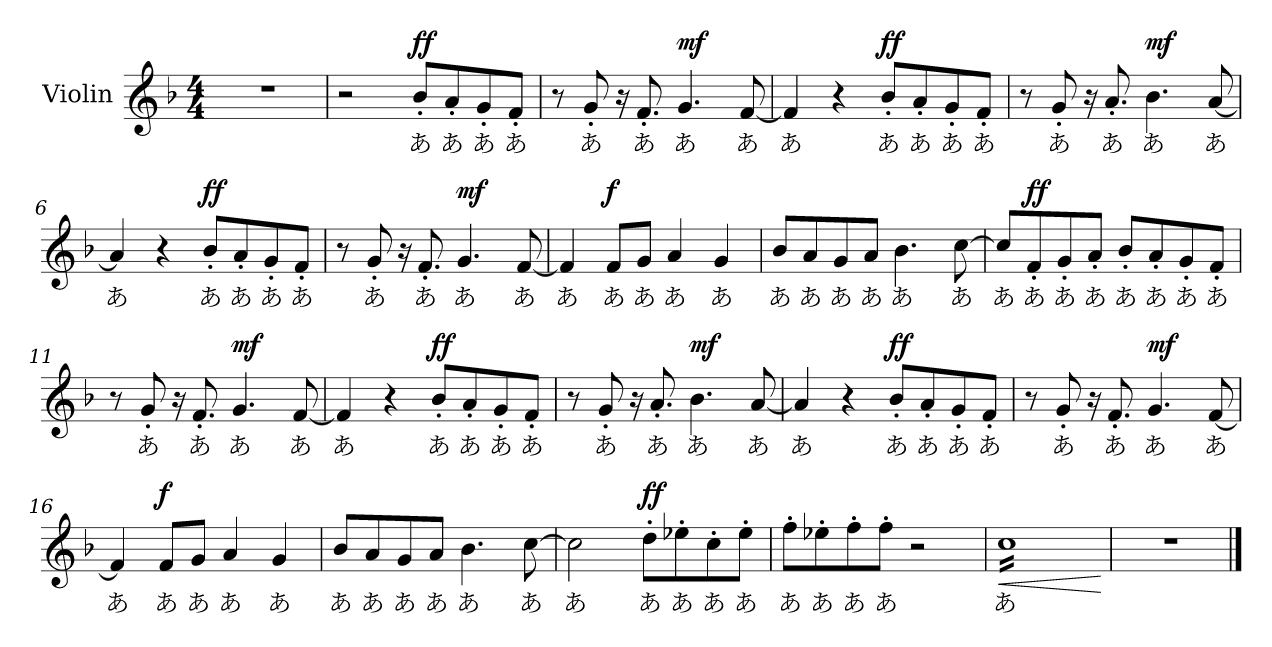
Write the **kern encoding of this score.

**kern	**text	**dynam
*part1	*part1	*part1
*staff1	*staff1	*staff1
*I"Violin	*	*
*I'Vln.	*	*
*clefG2	*	*
*k[b-]	*	*
*M4/4	*	*
*MM165	*	*
=1	=1	=1
1r	.	.
=2	=2	=2
2r	.	.
!	!LO:LY:b	!LO:DY:b
8b-'/L	あ	ff
!	!LO:LY:b	!
8a'/	あ	.
!	!LO:LY:b	!
8g'/	あ	.
!	!LO:LY:b	!
8f'/J	あ	.
=3	=3	=3
8r	.	.
!	!LO:LY:b	!
8g'/	あ	.
16r	.	.
!	!LO:LY:b	!
8.f'/	あ	.
!	!LO:LY:b	!LO:DY:b
4.g/	あ	mf
!	!LO:LY:b	!
[8f/	あ	.
=4	=4	=4
!	!LO:LY:b	!
4f/]	あ	.
4r	.	.
!	!LO:LY:b	!LO:DY:b
8b-'/L	あ	ff
!	!LO:LY:b	!
8a'/	あ	.
!	!LO:LY:b	!
8g'/	あ	.
!	!LO:LY:b	!
8f'/J	あ	.
=5	=5	=5
8r	.	.
!	!LO:LY:b	!
8g'/	あ	.
16r	.	.
!	!LO:LY:b	!
8.a'/	あ	.
!	!LO:LY:b	!LO:DY:b
4.b-\	あ	mf
!	!LO:LY:b	!
[8a/	あ	.
!!LO:LB:g=z
=6	=6	=6
!	!LO:LY:b	!
4a/]	あ	.
4r	.	.
!	!LO:LY:b	!LO:DY:b
8b-'/L	あ	ff
!	!LO:LY:b	!
8a'/	あ	.
!	!LO:LY:b	!
8g'/	あ	.
!	!LO:LY:b	!
8f'/J	あ	.
=7	=7	=7
8r	.	.
!	!LO:LY:b	!
8g'/	あ	.
16r	.	.
!	!LO:LY:b	!
8.f'/	あ	.
!	!LO:LY:b	!LO:DY:b
4.g/	あ	mf
!	!LO:LY:b	!
[8f/	あ	.
=8	=8	=8
!	!LO:LY:b	!
4f/]	あ	.
!	!LO:LY:b	!LO:DY:b
8f/L	あ	f
!	!LO:LY:b	!
8g/J	あ	.
!	!LO:LY:b	!
4a/	あ	.
!	!LO:LY:b	!
4g/	あ	.
=9	=9	=9
!	!LO:LY:b	!
8b-/L	あ	.
!	!LO:LY:b	!
8a/	あ	.
!	!LO:LY:b	!
8g/	あ	.
!	!LO:LY:b	!
8a/J	あ	.
!	!LO:LY:b	!
4.b-\	あ	.
!	!LO:LY:b	!
[8cc\	あ	.
!!LO:LB:g=z
=10	=10	=10
!	!LO:LY:b	!
8cc/L]	あ	.
!	!LO:LY:b	!LO:DY:b
8f'/	あ	ff
!	!LO:LY:b	!
8g'/	あ	.
!	!LO:LY:b	!
8a'/J	あ	.
!	!LO:LY:b	!
8b-'/L	あ	.
!	!LO:LY:b	!
8a'/	あ	.
!	!LO:LY:b	!
8g'/	あ	.
!	!LO:LY:b	!
8f'/J	あ	.
=11	=11	=11
8r	.	.
!	!LO:LY:b	!
8g'/	あ	.
16r	.	.
!	!LO:LY:b	!
8.f'/	あ	.
!	!LO:LY:b	!LO:DY:b
4.g/	あ	mf
!	!LO:LY:b	!
[8f/	あ	.
=12	=12	=12
!	!LO:LY:b	!
4f/]	あ	.
4r	.	.
!	!LO:LY:b	!LO:DY:b
8b-'/L	あ	ff
!	!LO:LY:b	!
8a'/	あ	.
!	!LO:LY:b	!
8g'/	あ	.
!	!LO:LY:b	!
8f'/J	あ	.
=13	=13	=13
8r	.	.
!	!LO:LY:b	!
8g'/	あ	.
16r	.	.
!	!LO:LY:b	!
8.a'/	あ	.
!	!LO:LY:b	!LO:DY:b
4.b-\	あ	mf
!	!LO:LY:b	!
[8a/	あ	.
!!LO:LB:g=z
=14	=14	=14
!	!LO:LY:b	!
4a/]	あ	.
4r	.	.
!	!LO:LY:b	!LO:DY:b
8b-'/L	あ	ff
!	!LO:LY:b	!
8a'/	あ	.
!	!LO:LY:b	!
8g'/	あ	.
!	!LO:LY:b	!
8f'/J	あ	.
=15	=15	=15
8r	.	.
!	!LO:LY:b	!
8g'/	あ	.
16r	.	.
!	!LO:LY:b	!
8.f'/	あ	.
!	!LO:LY:b	!LO:DY:b
4.g/	あ	mf
!	!LO:LY:b	!
[8f/	あ	.
=16	=16	=16
!	!LO:LY:b	!
4f/]	あ	.
!	!LO:LY:b	!LO:DY:b
8f/L	あ	f
!	!LO:LY:b	!
8g/J	あ	.
!	!LO:LY:b	!
4a/	あ	.
!	!LO:LY:b	!
4g/	あ	.
=17	=17	=17
!	!LO:LY:b	!
8b-/L	あ	.
!	!LO:LY:b	!
8a/	あ	.
!	!LO:LY:b	!
8g/	あ	.
!	!LO:LY:b	!
8a/J	あ	.
!	!LO:LY:b	!
4.b-\	あ	.
!	!LO:LY:b	!
[8cc\	あ	.
=18	=18	=18
!	!LO:LY:b	!
2cc\]	あ	.
!	!LO:LY:b	!LO:DY:b
8dd'\L	あ	ff
!	!LO:LY:b	!
8ee-X'\	あ	.
!	!LO:LY:b	!
8cc'\	あ	.
!	!LO:LY:b	!
8ee-'\J	あ	.
!!LO:LB:g=z
=19	=19	=19
!	!LO:LY:b	!
8ff'\L	あ	.
!	!LO:LY:b	!
8ee-X'\	あ	.
!	!LO:LY:b	!
8ff'\	あ	.
!	!LO:LY:b	!
8ff'\J	あ	.
2r	.	.
=20	=20	=20
!	!LO:LY:b	!LO:HP:b
*tremolo	*	*
16ccLL	あ	<
16cc	.	.
16cc	.	.
16cc	.	.
16cc	.	.
16cc	.	.
16cc	.	.
16cc	.	.
16cc	.	.
16cc	.	.
16cc	.	.
16cc	.	.
16cc	.	.
16cc	.	.
16cc	.	.
16ccJJ	.	.
*Xtremolo	*	*
.	.	[
=21	=21	=21
1r	.	.
==	==	==
*-	*-	*-
